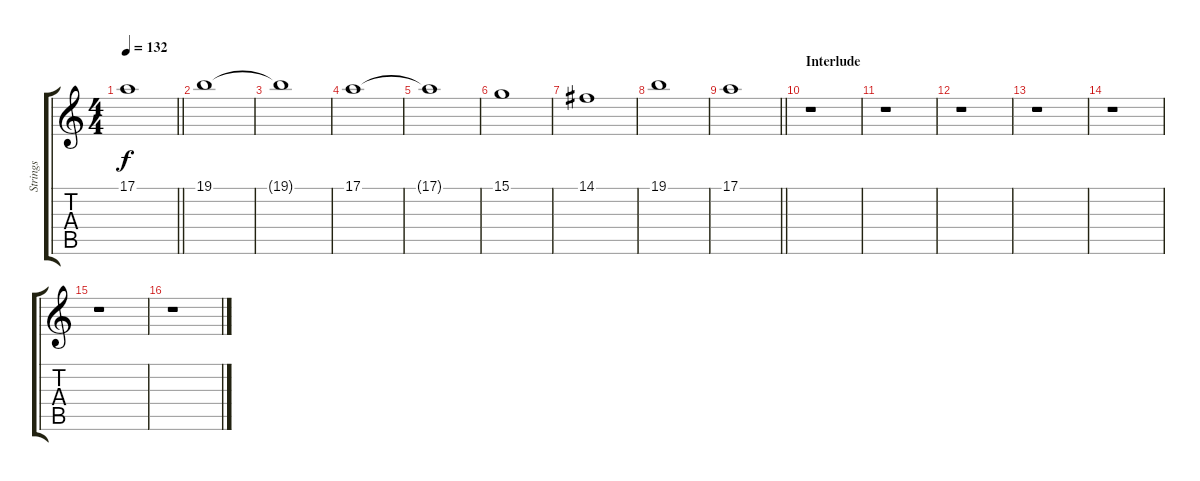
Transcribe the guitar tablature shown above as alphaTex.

\track ("Strings" "Strings") {instrument stringensemble1}
\staff {score tabs}
\tuning (E4 B3 G3 D3 A2 E2) {hide}
\ts (4 4)
\tempo 132
\clef g2
\barLineRight lightlight
\ks c
17.1.1{dy f} |
19.1.1 |
19.1{t}.1 |
17.1.1 |
17.1{t}.1 |
15.1.1 |
14.1.1 |
19.1.1 |
\barLineRight lightlight
17.1.1 |
\section ("" "Interlude ")
r.1 |
r.1 |
r.1 |
r.1 |
r.1 |
r.1 |
r.1
